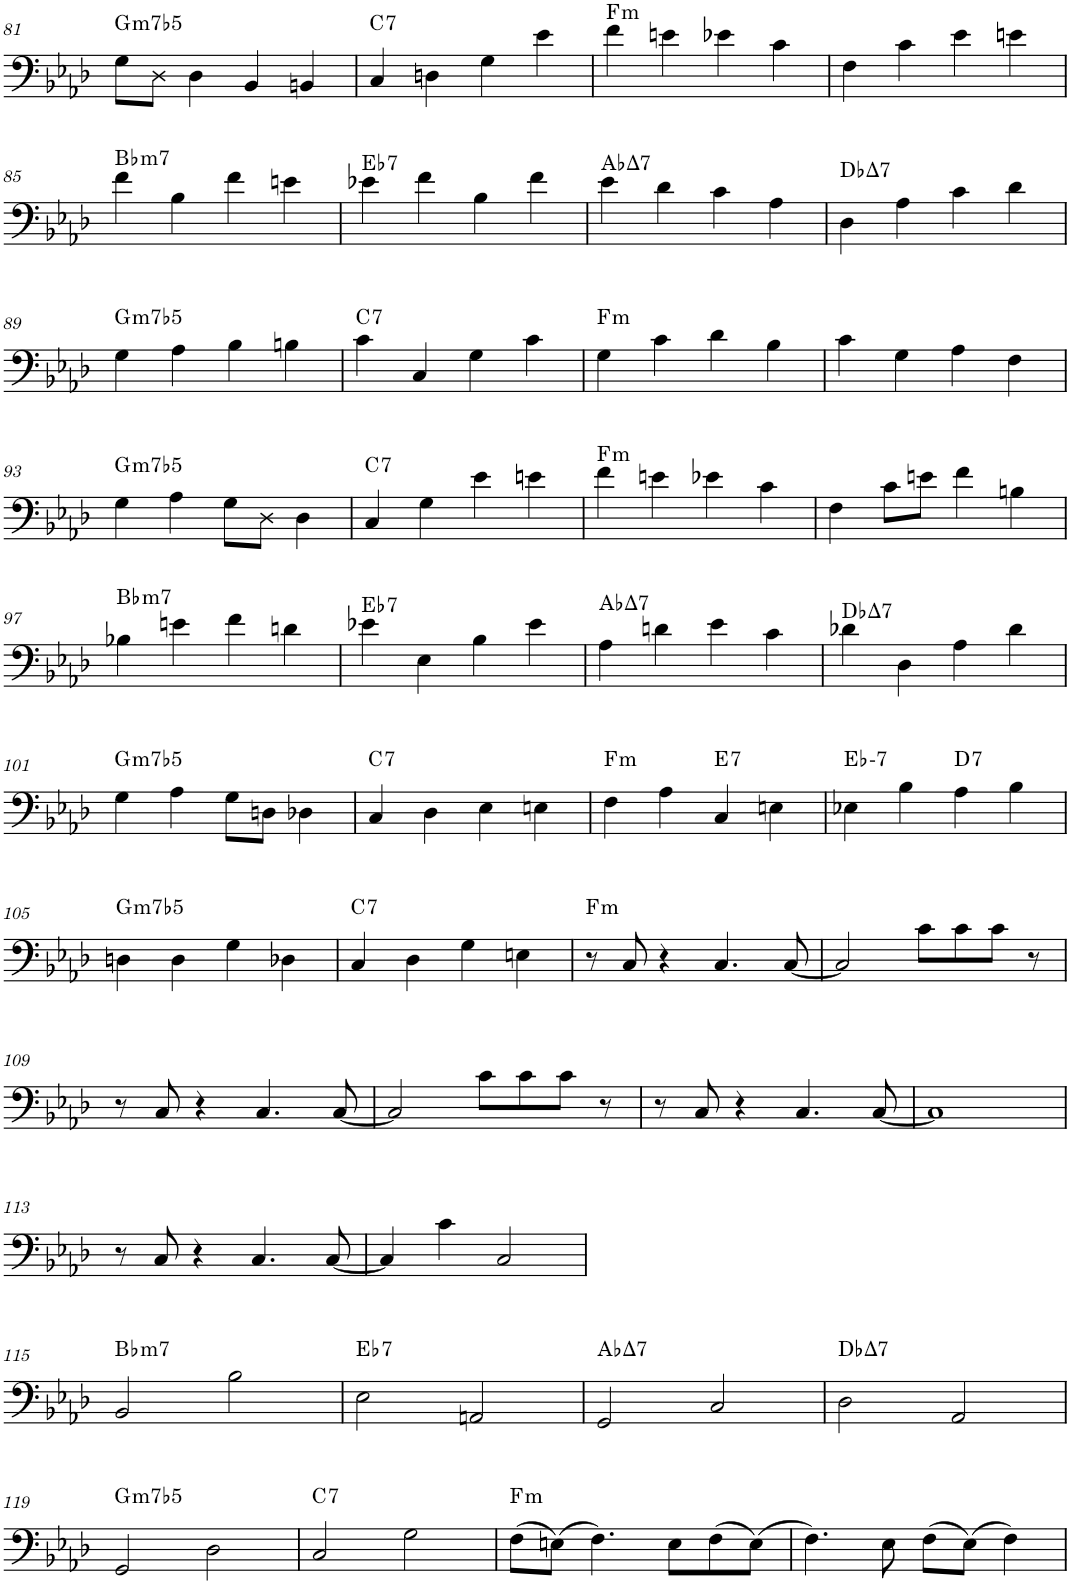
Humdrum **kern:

**kern	**harte
*part1	*part1
*staff1	*
*I"Bass Guitar	*
*I'B. Guit.	*
!!LO:PB:g=z
*clefF4	*
*Trd7c12	*
*k[b-e-a-d-]	*
*M4/4	*
=81	=81
!	!LO:H:kt=m7b5
8G\L	G:hdim7
8D-\J	.
4D-\	.
4BB-/	.
4BBn/	.
=82	=82
!	!LO:H:kt=7
4C/	C:7
4Dn\	.
4G\	.
4e-\	.
=83	=83
!	!LO:H:kt=m
4f\	F:min
4en\	.
4e-X\	.
4c\	.
=84	=84
4F\	.
4c\	.
4e-\	.
4en\	.
!!LO:LB:g=z
=85	=85
!	!LO:H:kt=m7
4f\	Bb:min7
4B-\	.
4f\	.
4en\	.
=86	=86
!	!LO:H:kt=7
4e-X\	Eb:7
4f\	.
4B-\	.
4f\	.
=87	=87
!	!LO:H:kt=7
4e-\	Ab:maj7
4d-\	.
4c\	.
4A-\	.
=88	=88
!	!LO:H:kt=7
4D-\	Db:maj7
4A-\	.
4c\	.
4d-\	.
!!LO:LB:g=z
=89	=89
!	!LO:H:kt=m7b5
4G\	G:hdim7
4A-\	.
4B-\	.
4Bn\	.
=90	=90
!	!LO:H:kt=7
4c\	C:7
4C/	.
4G\	.
4c\	.
=91	=91
!	!LO:H:kt=m
4G\	F:min
4c\	.
4d-\	.
4B-\	.
=92	=92
4c\	.
4G\	.
4A-\	.
4F\	.
!!LO:LB:g=z
=93	=93
!	!LO:H:kt=m7b5
4G\	G:hdim7
4A-\	.
8G\L	.
8D-\J	.
4D-\	.
=94	=94
!	!LO:H:kt=7
4C/	C:7
4G\	.
4e-\	.
4en\	.
=95	=95
!	!LO:H:kt=m
4f\	F:min
4en\	.
4e-X\	.
4c\	.
=96	=96
4F\	.
8c\L	.
8en\J	.
4f\	.
4Bn\	.
!!LO:LB:g=z
=97	=97
!	!LO:H:kt=m7
4B-X\	Bb:min7
4en\	.
4f\	.
4dn\	.
=98	=98
!	!LO:H:kt=7
4e-X\	Eb:7
4E-\	.
4B-\	.
4e-\	.
=99	=99
!	!LO:H:kt=7
4A-\	Ab:maj7
4dn\	.
4e-\	.
4c\	.
=100	=100
!	!LO:H:kt=7
4d-X\	Db:maj7
4D-\	.
4A-\	.
4d-\	.
!!LO:LB:g=z
=101	=101
!	!LO:H:kt=m7b5
4G\	G:hdim7
4A-\	.
8G\L	.
8Dn\J	.
4D-X\	.
=102	=102
!	!LO:H:kt=7
4C/	C:7
4D-\	.
4E-\	.
4En\	.
=103	=103
!	!LO:H:kt=m
4F\	F:min
4A-\	.
!	!LO:H:kt=7
4C/	E:7
4En\	.
=104	=104
!	!LO:H:kt=7
4E-X\	Eb:min7
4B-\	.
!	!LO:H:kt=7
4A-\	D:7
4B-\	.
!!LO:LB:g=z
=105	=105
!	!LO:H:kt=m7b5
4Dn\	G:hdim7
4D\	.
4G\	.
4D-X\	.
=106	=106
!	!LO:H:kt=7
4C/	C:7
4D-\	.
4G\	.
4En\	.
=107	=107
!	!LO:H:kt=m
8r	F:min
8C/	.
4r	.
4.C/	.
[8C/	.
=108	=108
2C/]	.
8c\L	.
8c\	.
8c\J	.
8r	.
!!LO:LB:g=z
=109	=109
8r	.
8C/	.
4r	.
4.C/	.
[8C/	.
=110	=110
2C/]	.
8c\L	.
8c\	.
8c\J	.
8r	.
=111	=111
8r	.
8C/	.
4r	.
4.C/	.
[8C/	.
=112	=112
1C]	.
!!LO:LB:g=z
=113	=113
8r	.
8C/	.
4r	.
4.C/	.
[8C/	.
=114	=114
4C/]	.
4c\	.
2C/	.
!!LO:LB:g=z
=115	=115
!	!LO:H:kt=m7
2BB-/	Bb:min7
2B-\	.
=116	=116
!	!LO:H:kt=7
2E-\	Eb:7
2AAn/	.
=117	=117
!	!LO:H:kt=7
2GG/	Ab:maj7
2C/	.
=118	=118
!	!LO:H:kt=7
2D-\	Db:maj7
2AA-/	.
!!LO:LB:g=z
=119	=119
!	!LO:H:kt=m7b5
2GG/	G:hdim7
2D-\	.
=120	=120
!	!LO:H:kt=7
2C/	C:7
2G\	.
=121	=121
!	!LO:H:kt=m
(8F\L	F:min
(8En\J)	.
4.F\)	.
8E\L	.
(8F\	.
(8E\J)	.
=122	=122
4.F\)	.
8E-\	.
(8F\L	.
(8E-\J)	.
4F\)	.
=	=
*-	*-
